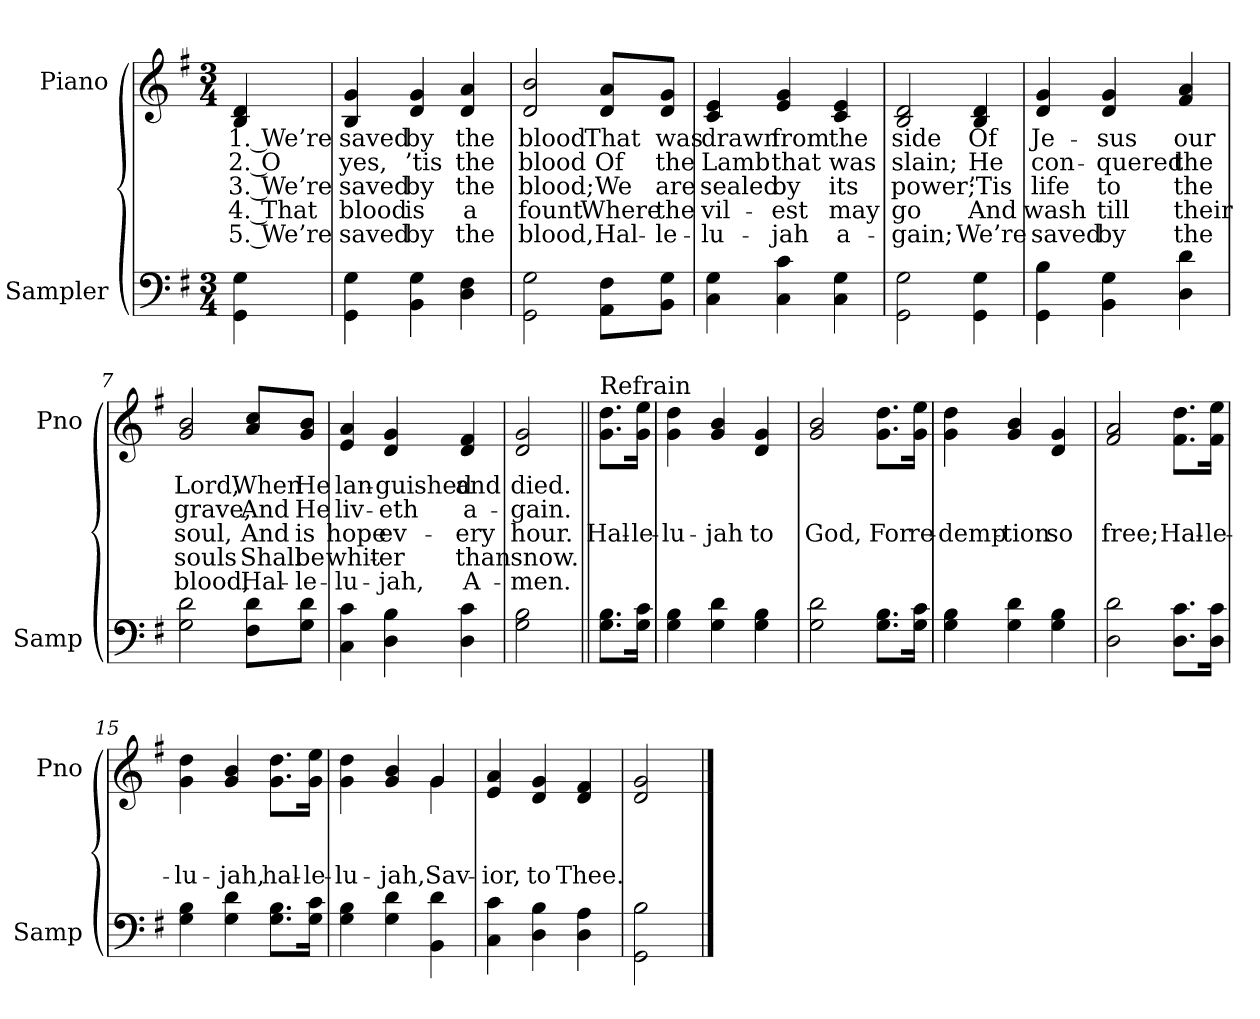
**kern	**kern	**text	**text	**text	**text	**text
*part2	*part1	*part1	*part1	*part1	*part1	*part1
*staff2	*staff1	*staff1	*staff1	*staff1	*staff1	*staff1
*I"Sampler	*I"Piano	*	*	*	*	*
*I'Samp	*I'Pno	*	*	*	*	*
*clefF4	*clefG2	*	*	*	*	*
*k[f#]	*k[f#]	*	*	*	*	*
*G:	*G:	*	*	*	*	*
*M3/4	*M3/4	*	*	*	*	*
=1	=1	=1	=1	=1	=1	=1
4GG\ 4G\	4B 4d	1. We’re	2. O	3. We’re	4. That	5. We’re
=2	=2	=2	=2	=2	=2	=2
4GG\ 4G\	4B 4g	saved	yes,	saved	blood	saved
4BB 4G	4d 4g	by	’tis	by	is	by
4D 4F#	4d 4a	the	the	the	a	the
=3	=3	=3	=3	=3	=3	=3
2GG\ 2G\	2d 2b	blood	blood	blood;	fount	blood,
8AA\ 8F#\L	8d/ 8a/L	That	Of	We	Where	Hal-
8BB\ 8G\J	8d/ 8g/J	was	the	are	the	-le-
=4	=4	=4	=4	=4	=4	=4
4C 4G	4c 4e	drawn	Lamb	sealed	vil-	-lu-
4C 4c	4e 4g	from	that	by	-est	-jah
4C 4G	4c 4e	the	was	its	may	a-
=5	=5	=5	=5	=5	=5	=5
2GG\ 2G\	2B 2d	side	slain;	power;	go	-gain;
4GG\ 4G\	4B 4d	Of	He	’Tis	And	We’re
=6	=6	=6	=6	=6	=6	=6
4GG 4B	4d 4g	Je-	con-	life	wash	saved
4BB 4G	4d 4g	-sus	-quered	to	till	by
4D 4d	4f# 4a	our	the	the	their	the
=7	=7	=7	=7	=7	=7	=7
2G 2d	2g 2b	Lord,	grave,	soul,	souls	blood,
8F#\ 8d\L	8a/ 8cc/L	When	And	And	Shall	Hal-
8G\ 8d\J	8g/ 8b/J	He	He	is	be	-le-
=8	=8	=8	=8	=8	=8	=8
4C 4c	4e 4a	lan-	liv-	hope	whit-	-lu-
4D 4B	4d 4g	-guished	-eth	ev-	-er	-jah,
4D 4c	4d 4f#	and	a-	-ery	than	A-
=9	=9	=9	=9	=9	=9	=9
2G 2B	2d 2g	died.	-gain.	hour.	snow.	-men.
=10||	=10||	=10||	=10||	=10||	=10||	=10||
!	!LO:TX:t=Refrain	!	!	!	!	!
8.G\ 8.B\L	8.g\ 8.dd\L	.	.	Hal-	.	.
16G\ 16c\Jk	16g\ 16ee\Jk	.	.	-le-	.	.
=11	=11	=11	=11	=11	=11	=11
4G 4B	4g 4dd	.	.	-lu-	.	.
4G 4d	4g 4b	.	.	-jah	.	.
4G 4B	4d 4g	.	.	to	.	.
=12	=12	=12	=12	=12	=12	=12
2G 2d	2g 2b	.	.	God,	.	.
8.G\ 8.B\L	8.g\ 8.dd\L	.	.	For	.	.
16G\ 16c\Jk	16g\ 16ee\Jk	.	.	re-	.	.
=13	=13	=13	=13	=13	=13	=13
4G 4B	4g 4dd	.	.	-demp-	.	.
4G 4d	4g 4b	.	.	-tion	.	.
4G 4B	4d 4g	.	.	so	.	.
=14	=14	=14	=14	=14	=14	=14
2D 2d	2f# 2a	.	.	free;	.	.
8.D\ 8.c\L	8.f#\ 8.dd\L	.	.	Hal-	.	.
16D\ 16c\Jk	16f#\ 16ee\Jk	.	.	-le-	.	.
=15	=15	=15	=15	=15	=15	=15
4G 4B	4g 4dd	.	.	-lu-	.	.
4G 4d	4g 4b	.	.	-jah,	.	.
8.G\ 8.B\L	8.g\ 8.dd\L	.	.	hal-	.	.
16G\ 16c\Jk	16g\ 16ee\Jk	.	.	-le-	.	.
=16	=16	=16	=16	=16	=16	=16
*	*^	*	*	*	*	*
4G 4B	4g 4dd	2ryy	.	.	-lu-	.	.
4G 4d	4g 4b	.	.	.	-jah,	.	.
4BB 4d	4g/	4g	.	.	Sav-	.	.
*	*v	*v	*	*	*	*	*
=17	=17	=17	=17	=17	=17	=17
4C 4c	4e 4a	.	.	-ior,	.	.
4D 4B	4d 4g	.	.	to	.	.
4D 4A	4d 4f#	.	.	Thee.	.	.
=18	=18	=18	=18	=18	=18	=18
2GG 2B	2d 2g	.	.	.	.	.
==	==	==	==	==	==	==
*-	*-	*-	*-	*-	*-	*-
